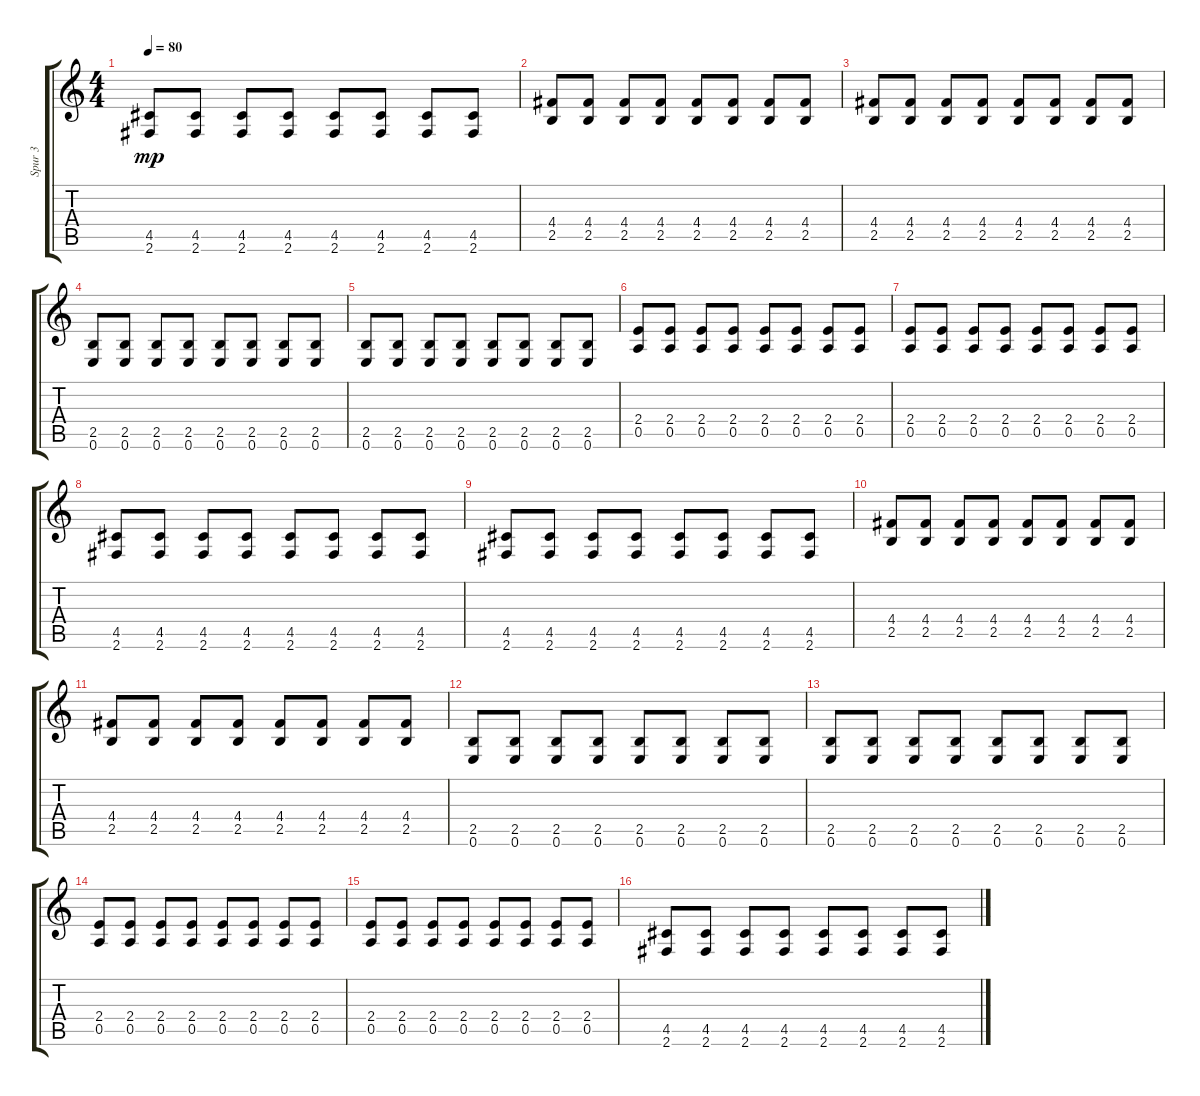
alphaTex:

\track ("Spur 3" "Spur 3") {instrument electricguitarmuted}
\staff {score tabs}
\tuning (E4 B3 G3 D3 A2 E2) {hide}
\ts (4 4)
\tempo 80
\clef g2
\ks c
(4.5 2.6).8{dy mp} (4.5 2.6).8 (4.5 2.6).8 (4.5 2.6).8 (4.5 2.6).8 (4.5 2.6).8 (4.5 2.6).8 (4.5 2.6).8 |
(4.4 2.5).8 (4.4 2.5).8 (4.4 2.5).8 (4.4 2.5).8 (4.4 2.5).8 (4.4 2.5).8 (4.4 2.5).8 (4.4 2.5).8 |
(4.4 2.5).8 (4.4 2.5).8 (4.4 2.5).8 (4.4 2.5).8 (4.4 2.5).8 (4.4 2.5).8 (4.4 2.5).8 (4.4 2.5).8 |
(2.5 0.6).8 (2.5 0.6).8 (2.5 0.6).8 (2.5 0.6).8 (2.5 0.6).8 (2.5 0.6).8 (2.5 0.6).8 (2.5 0.6).8 |
(2.5 0.6).8 (2.5 0.6).8 (2.5 0.6).8 (2.5 0.6).8 (2.5 0.6).8 (2.5 0.6).8 (2.5 0.6).8 (2.5 0.6).8 |
(2.4 0.5).8 (2.4 0.5).8 (2.4 0.5).8 (2.4 0.5).8 (2.4 0.5).8 (2.4 0.5).8 (2.4 0.5).8 (2.4 0.5).8 |
(2.4 0.5).8 (2.4 0.5).8 (2.4 0.5).8 (2.4 0.5).8 (2.4 0.5).8 (2.4 0.5).8 (2.4 0.5).8 (2.4 0.5).8 |
(4.5 2.6).8 (4.5 2.6).8 (4.5 2.6).8 (4.5 2.6).8 (4.5 2.6).8 (4.5 2.6).8 (4.5 2.6).8 (4.5 2.6).8 |
(4.5 2.6).8 (4.5 2.6).8 (4.5 2.6).8 (4.5 2.6).8 (4.5 2.6).8 (4.5 2.6).8 (4.5 2.6).8 (4.5 2.6).8 |
(4.4 2.5).8 (4.4 2.5).8 (4.4 2.5).8 (4.4 2.5).8 (4.4 2.5).8 (4.4 2.5).8 (4.4 2.5).8 (4.4 2.5).8 |
(4.4 2.5).8 (4.4 2.5).8 (4.4 2.5).8 (4.4 2.5).8 (4.4 2.5).8 (4.4 2.5).8 (4.4 2.5).8 (4.4 2.5).8 |
(2.5 0.6).8 (2.5 0.6).8 (2.5 0.6).8 (2.5 0.6).8 (2.5 0.6).8 (2.5 0.6).8 (2.5 0.6).8 (2.5 0.6).8 |
(2.5 0.6).8 (2.5 0.6).8 (2.5 0.6).8 (2.5 0.6).8 (2.5 0.6).8 (2.5 0.6).8 (2.5 0.6).8 (2.5 0.6).8 |
(2.4 0.5).8 (2.4 0.5).8 (2.4 0.5).8 (2.4 0.5).8 (2.4 0.5).8 (2.4 0.5).8 (2.4 0.5).8 (2.4 0.5).8 |
(2.4 0.5).8 (2.4 0.5).8 (2.4 0.5).8 (2.4 0.5).8 (2.4 0.5).8 (2.4 0.5).8 (2.4 0.5).8 (2.4 0.5).8 |
(4.5 2.6).8 (4.5 2.6).8 (4.5 2.6).8 (4.5 2.6).8 (4.5 2.6).8 (4.5 2.6).8 (4.5 2.6).8 (4.5 2.6).8
